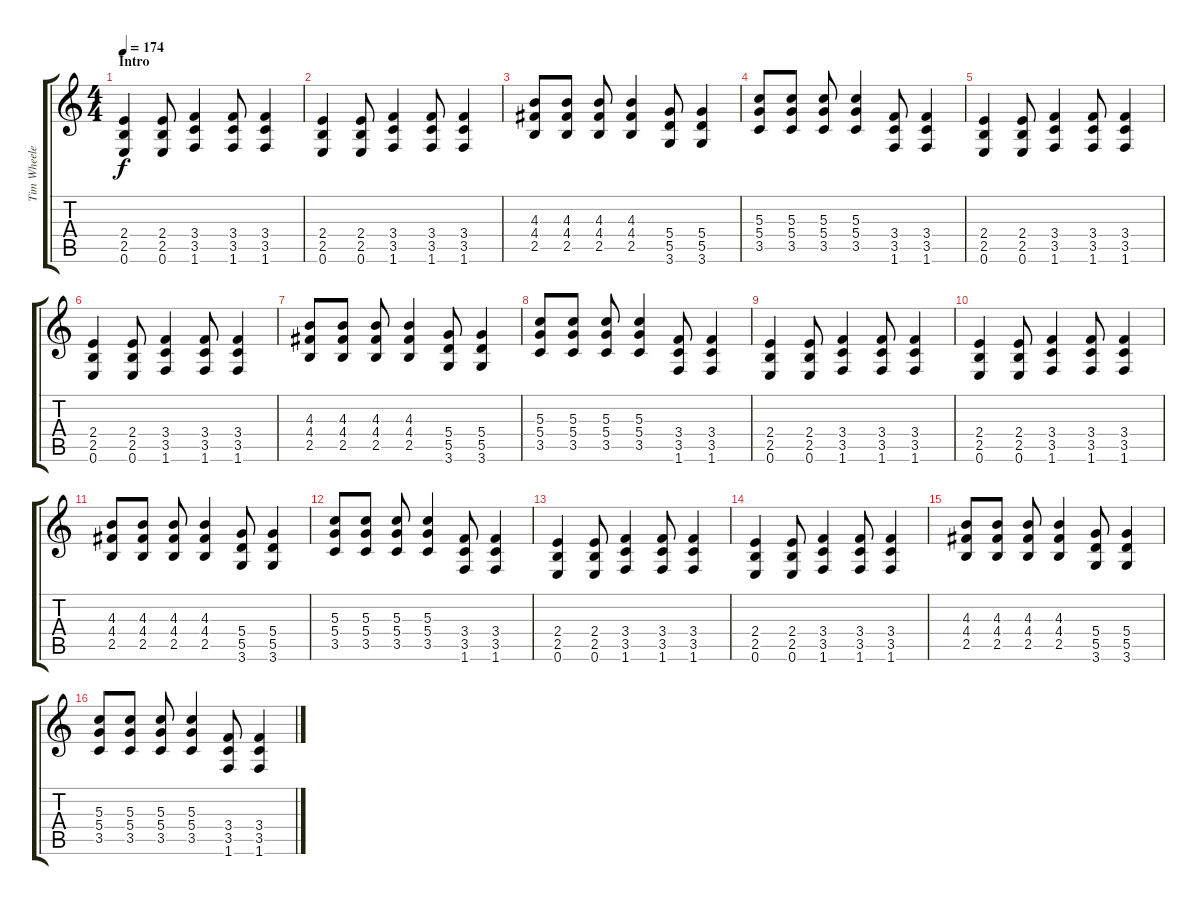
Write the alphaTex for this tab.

\track ("Tim Wheeler" "Tim Wheele") {instrument distortionguitar}
\staff {score tabs}
\tuning (E4 B3 G3 D3 A2 E2) {hide}
\ts (4 4)
\section ("" "Intro")
\tempo 174
\clef g2
\ks c
(2.4 2.5 0.6).4{dy f instrument distortionguitar} (2.4 2.5 0.6).8 (3.4 3.5 1.6).4 (3.4 3.5 1.6).8 (3.4 3.5 1.6).4 |
(2.4 2.5 0.6).4 (2.4 2.5 0.6).8 (3.4 3.5 1.6).4 (3.4 3.5 1.6).8 (3.4 3.5 1.6).4 |
(4.3 4.4 2.5).8 (4.3 4.4 2.5).8 (4.3 4.4 2.5).8 (4.3 4.4 2.5).4 (5.4 5.5 3.6).8 (5.4 5.5 3.6).4 |
(5.3 5.4 3.5).8 (5.3 5.4 3.5).8 (5.3 5.4 3.5).8 (5.3 5.4 3.5).4 (3.4 3.5 1.6).8 (3.4 3.5 1.6).4 |
(2.4 2.5 0.6).4 (2.4 2.5 0.6).8 (3.4 3.5 1.6).4 (3.4 3.5 1.6).8 (3.4 3.5 1.6).4 |
(2.4 2.5 0.6).4 (2.4 2.5 0.6).8 (3.4 3.5 1.6).4 (3.4 3.5 1.6).8 (3.4 3.5 1.6).4 |
(4.3 4.4 2.5).8 (4.3 4.4 2.5).8 (4.3 4.4 2.5).8 (4.3 4.4 2.5).4 (5.4 5.5 3.6).8 (5.4 5.5 3.6).4 |
(5.3 5.4 3.5).8 (5.3 5.4 3.5).8 (5.3 5.4 3.5).8 (5.3 5.4 3.5).4 (3.4 3.5 1.6).8 (3.4 3.5 1.6).4 |
(2.4 2.5 0.6).4 (2.4 2.5 0.6).8 (3.4 3.5 1.6).4 (3.4 3.5 1.6).8 (3.4 3.5 1.6).4 |
(2.4 2.5 0.6).4 (2.4 2.5 0.6).8 (3.4 3.5 1.6).4 (3.4 3.5 1.6).8 (3.4 3.5 1.6).4 |
(4.3 4.4 2.5).8 (4.3 4.4 2.5).8 (4.3 4.4 2.5).8 (4.3 4.4 2.5).4 (5.4 5.5 3.6).8 (5.4 5.5 3.6).4 |
(5.3 5.4 3.5).8 (5.3 5.4 3.5).8 (5.3 5.4 3.5).8 (5.3 5.4 3.5).4 (3.4 3.5 1.6).8 (3.4 3.5 1.6).4 |
(2.4 2.5 0.6).4 (2.4 2.5 0.6).8 (3.4 3.5 1.6).4 (3.4 3.5 1.6).8 (3.4 3.5 1.6).4 |
(2.4 2.5 0.6).4 (2.4 2.5 0.6).8 (3.4 3.5 1.6).4 (3.4 3.5 1.6).8 (3.4 3.5 1.6).4 |
(4.3 4.4 2.5).8 (4.3 4.4 2.5).8 (4.3 4.4 2.5).8 (4.3 4.4 2.5).4 (5.4 5.5 3.6).8 (5.4 5.5 3.6).4 |
(5.3 5.4 3.5).8 (5.3 5.4 3.5).8 (5.3 5.4 3.5).8 (5.3 5.4 3.5).4 (3.4 3.5 1.6).8 (3.4 3.5 1.6).4
